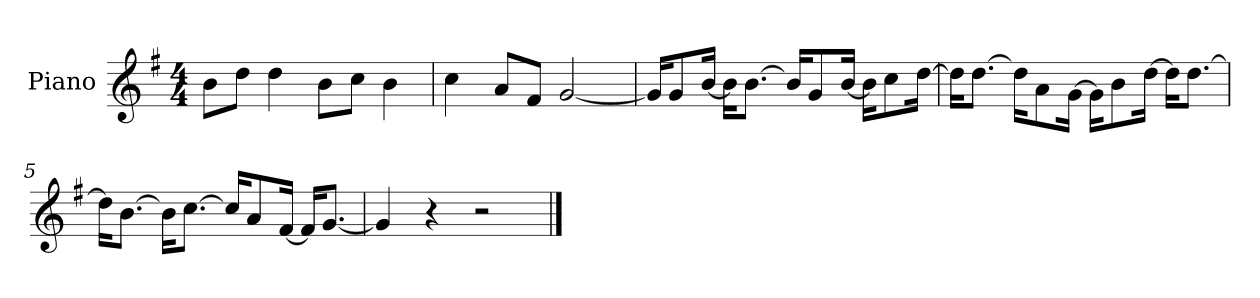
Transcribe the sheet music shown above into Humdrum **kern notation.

**kern
*part1
*staff1
*I"Piano
*I'P-no
*clefG2
*k[f#]
*M4/4
*MM90
=1
8b\L
8dd\J
4dd\
8b\L
8cc\J
4b\
=2
4cc\
8a/L
8f#/J
[2g/
=3
16g/KL]
8g/
[16b/Jk
16b\KL]
[8.b\J
16b/KL]
8g/
[16b/Jk
16b\KL]
8cc\
[16dd\Jk
=4
16dd\KL]
[8.dd\J
16dd\KL]
8a\
[16g\Jk
16g\KL]
8b\
[16dd\Jk
16dd\KL]
[8.dd\J
!!LO:LB:g=z
=5
16dd\KL]
[8.b\J
16b\KL]
[8.cc\J
16cc/KL]
8a/
[16f#/Jk
16f#/KL]
[8.g/J
=6
4g/]
4r
2r
==
*-
